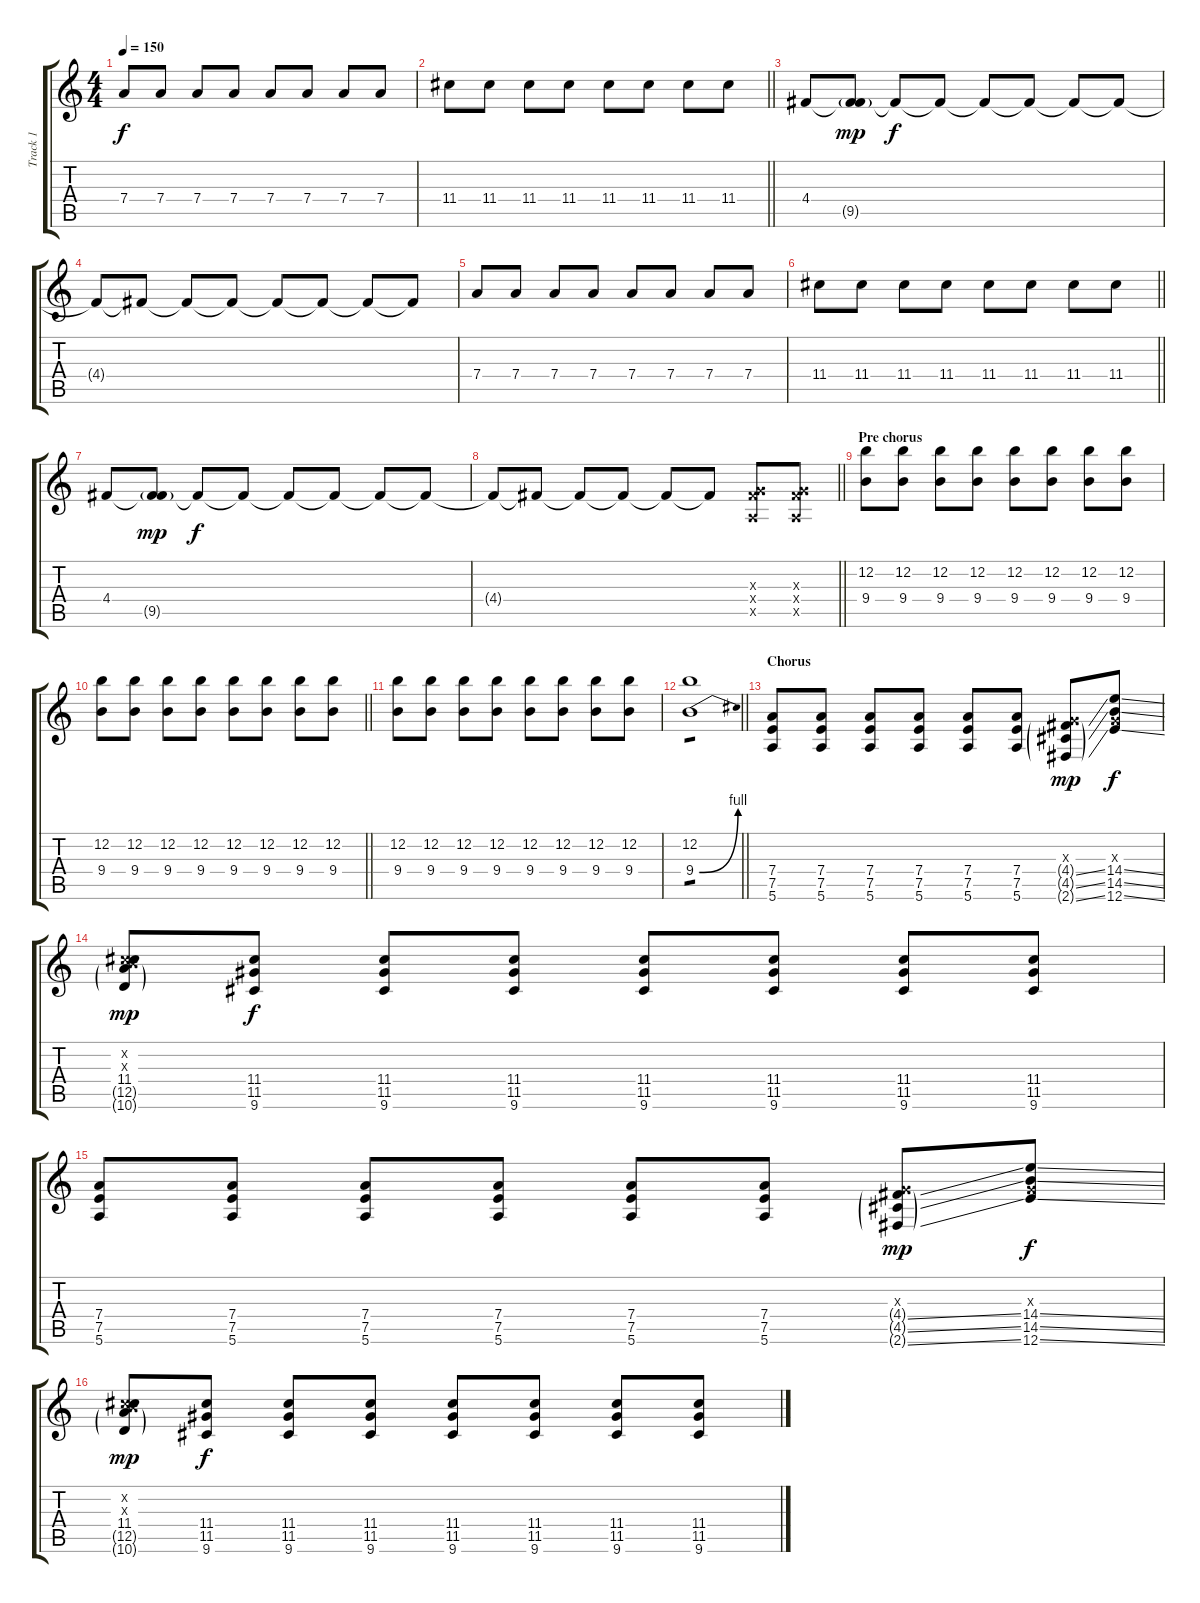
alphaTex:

\track ("Track 1" "Track 1") {instrument overdrivenguitar}
\staff {score tabs}
\tuning (E4 B3 G3 D3 A2 E2) {hide}
\ts (4 4)
\tempo 150
\clef g2
\ks c
7.4.8{dy f} 7.4.8 7.4.8 7.4.8 7.4.8 7.4.8 7.4.8 7.4.8 |
\barLineRight lightlight
11.4.8 11.4.8 11.4.8 11.4.8 11.4.8 11.4.8 11.4.8 11.4.8 |
4.4.8 (4.4{t} 9.5{g}).8{dy mp} 4.4{t}.8{dy f} 4.4{t}.8 4.4{t}.8 4.4{t}.8 4.4{t}.8 4.4{t}.8 |
4.4{t}.8 4.4{t}.8 4.4{t}.8 4.4{t}.8 4.4{t}.8 4.4{t}.8 4.4{t}.8 4.4{t}.8 |
7.4.8 7.4.8 7.4.8 7.4.8 7.4.8 7.4.8 7.4.8 7.4.8 |
\barLineRight lightlight
11.4.8 11.4.8 11.4.8 11.4.8 11.4.8 11.4.8 11.4.8 11.4.8 |
4.4.8 (4.4{t} 9.5{g}).8{dy mp} 4.4{t}.8{dy f} 4.4{t}.8 4.4{t}.8 4.4{t}.8 4.4{t}.8 4.4{t}.8 |
\barLineRight lightlight
4.4{t}.8 4.4{t}.8 4.4{t}.8 4.4{t}.8 4.4{t}.8 4.4{t}.8 (0.3{x} 4.4{x} 0.5{x}).8 (0.3{x} 4.4{x} 0.5{x}).8 |
\section ("" "Pre chorus")
(12.2 9.4).8 (12.2 9.4).8 (12.2 9.4).8 (12.2 9.4).8 (12.2 9.4).8 (12.2 9.4).8 (12.2 9.4).8 (12.2 9.4).8 |
\barLineRight lightlight
(12.2 9.4).8 (12.2 9.4).8 (12.2 9.4).8 (12.2 9.4).8 (12.2 9.4).8 (12.2 9.4).8 (12.2 9.4).8 (12.2 9.4).8 |
(12.2 9.4).8 (12.2 9.4).8 (12.2 9.4).8 (12.2 9.4).8 (12.2 9.4).8 (12.2 9.4).8 (12.2 9.4).8 (12.2 9.4).8 |
\barLineRight lightlight
(12.2 9.4{be (bend 0 0 60 4)}).1{tp 1} |
\section ("" "Chorus")
(7.4 7.5 5.6).8 (7.4 7.5 5.6).8 (7.4 7.5 5.6).8 (7.4 7.5 5.6).8 (7.4 7.5 5.6).8 (7.4 7.5 5.6).8 (0.3{x} 4.4{ss g} 4.5{ss g} 2.6{ss g}).8{dy mp} (0.3{x} 14.4{ss} 14.5{ss} 12.6{ss}).8{dy f} |
(0.2{x} 6.3{x} 11.4 12.5{g} 10.6{g}).8{dy mp} (11.4 11.5 9.6).8{dy f} (11.4 11.5 9.6).8 (11.4 11.5 9.6).8 (11.4 11.5 9.6).8 (11.4 11.5 9.6).8 (11.4 11.5 9.6).8 (11.4 11.5 9.6).8 |
(7.4 7.5 5.6).8 (7.4 7.5 5.6).8 (7.4 7.5 5.6).8 (7.4 7.5 5.6).8 (7.4 7.5 5.6).8 (7.4 7.5 5.6).8 (0.3{x} 4.4{ss g} 4.5{ss g} 2.6{ss g}).8{dy mp} (0.3{x} 14.4{ss} 14.5{ss} 12.6{ss}).8{dy f} |
(0.2{x} 6.3{x} 11.4 12.5{g} 10.6{g}).8{dy mp} (11.4 11.5 9.6).8{dy f} (11.4 11.5 9.6).8 (11.4 11.5 9.6).8 (11.4 11.5 9.6).8 (11.4 11.5 9.6).8 (11.4 11.5 9.6).8 (11.4 11.5 9.6).8
